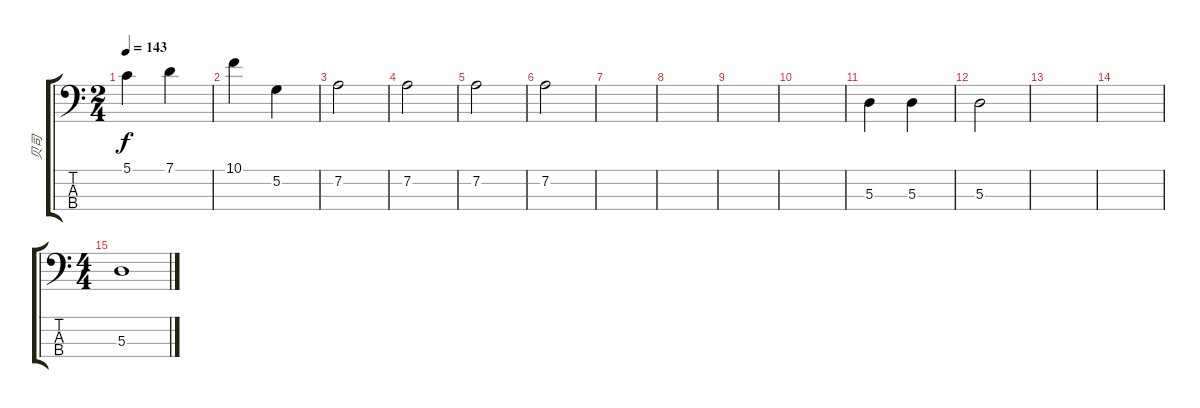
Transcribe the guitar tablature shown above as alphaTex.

\track ("贝司" "贝司") {instrument synthbass1}
\staff {score tabs}
\tuning (G2 D2 A1 E1) {hide}
\ts (2 4)
\tempo 143
\clef f4
\ks c
5.1.4{dy f} 7.1.4 |
10.1.4 5.2.4 |
7.2.2 |
7.2.2 |
7.2.2 |
7.2.2 |
|
|
|
|
5.3.4 5.3.4 |
5.3.2 |
|
|
\ts (4 4)
5.3.1
